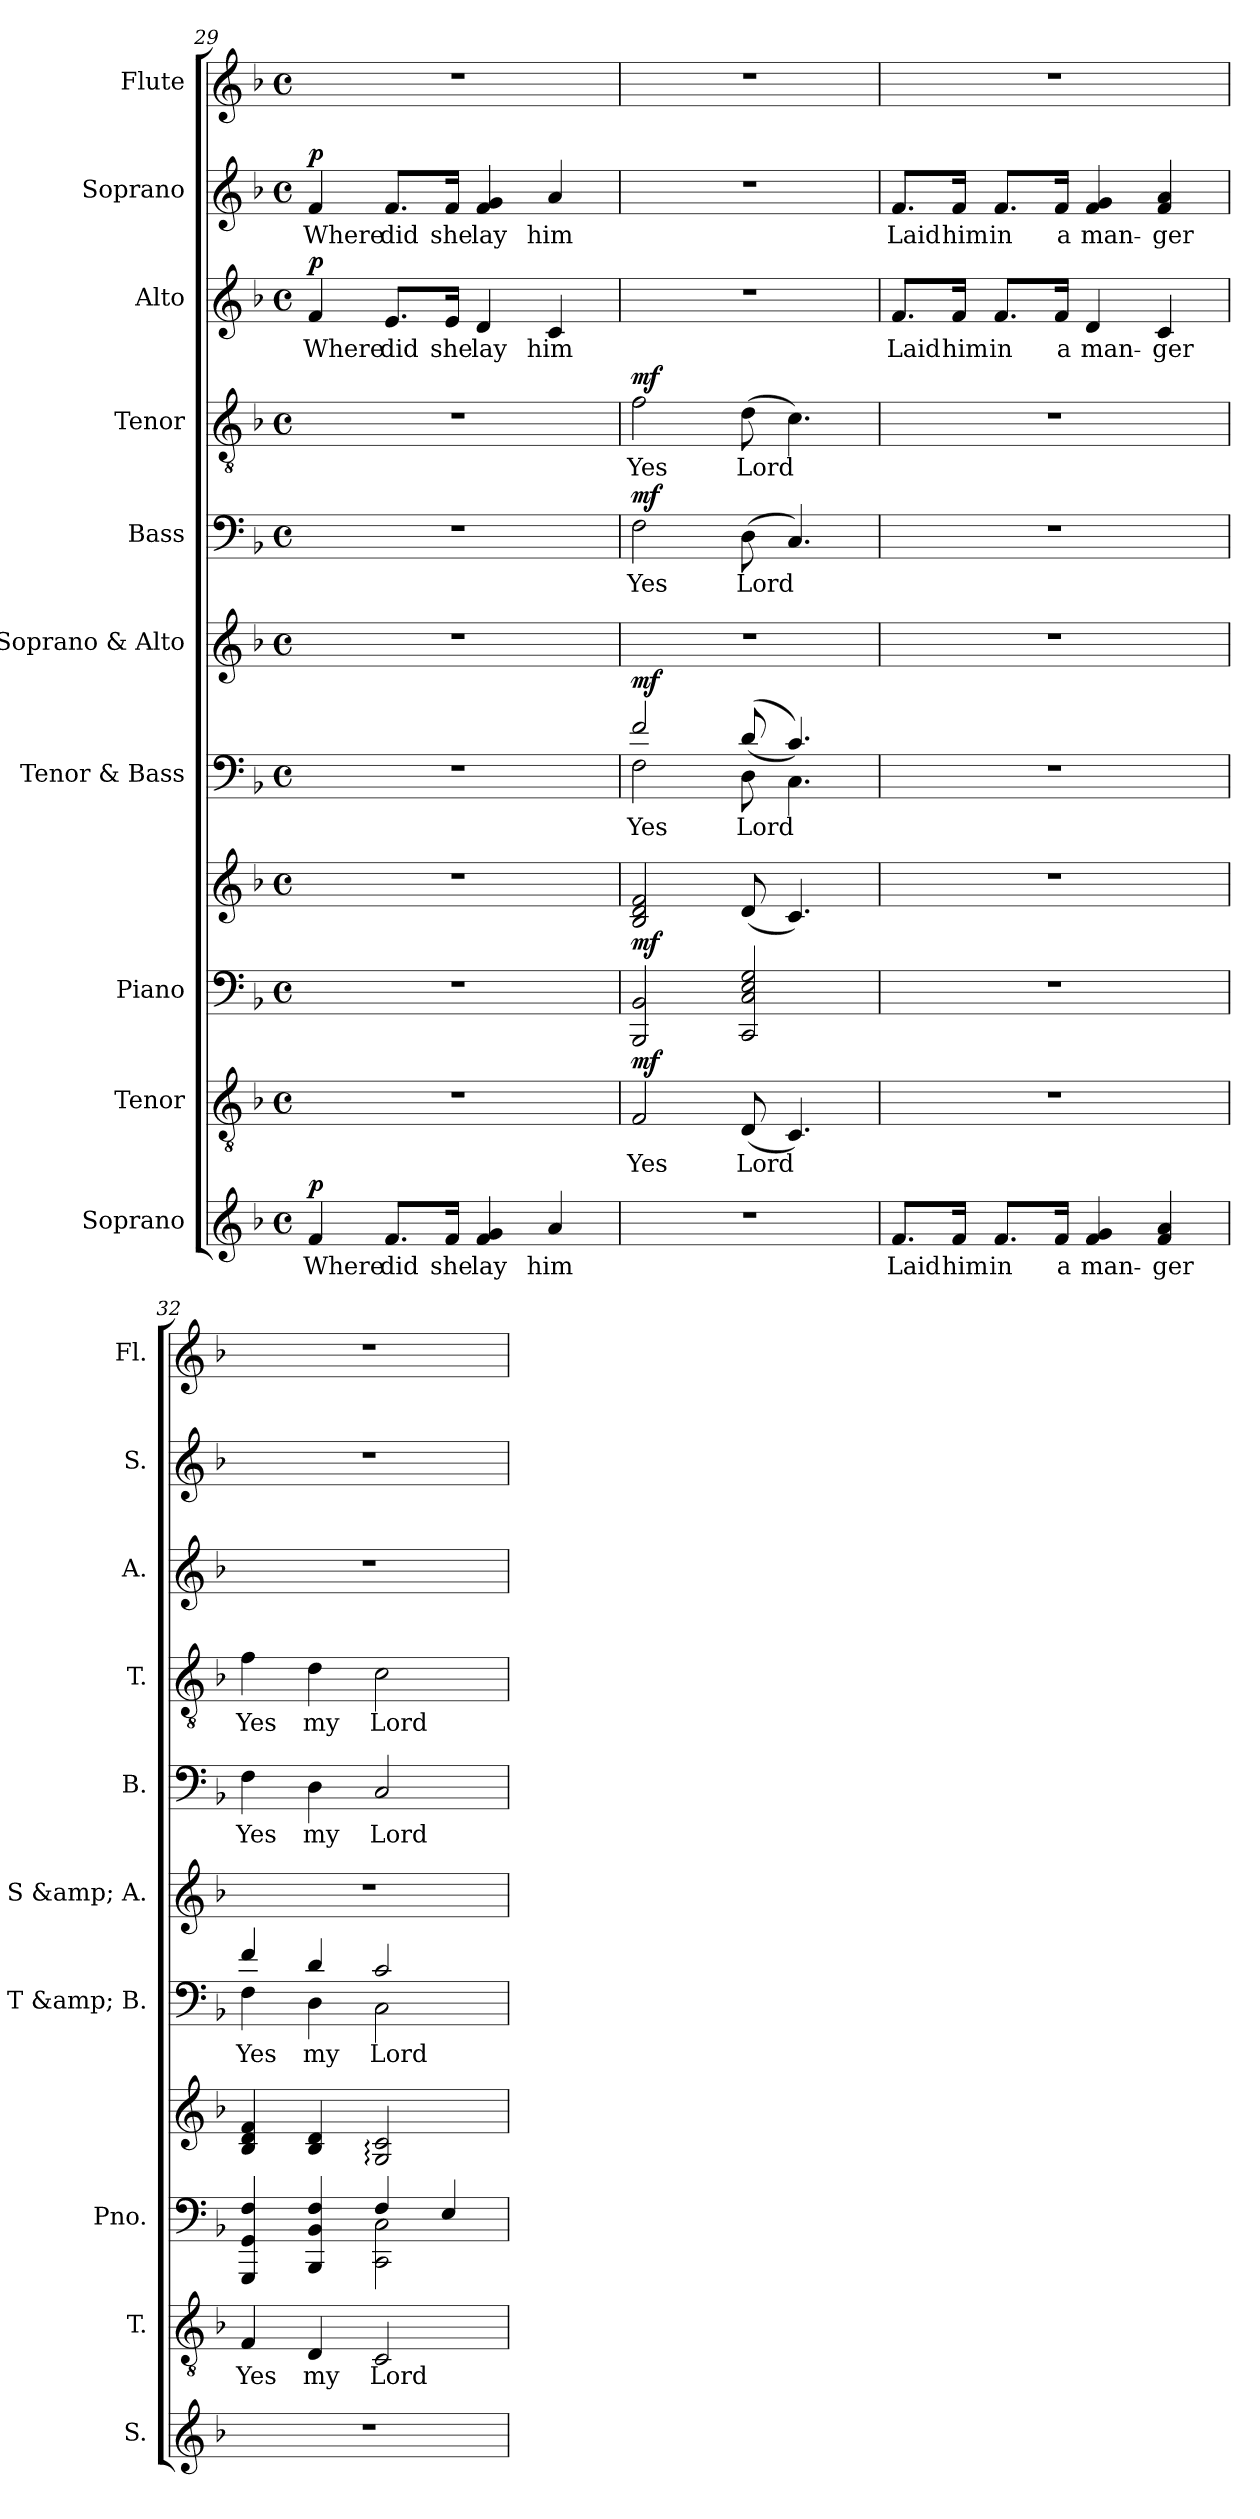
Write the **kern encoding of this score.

**kern	**text	**dynam	**kern	**text	**dynam	**kern	**kern	**dynam	**kern	**text	**dynam	**kern	**kern	**text	**dynam	**kern	**text	**dynam	**kern	**text	**dynam	**kern	**text	**dynam	**kern
*part10	*part10	*part10	*part9	*part9	*part9	*part8	*part8	*part8	*part7	*part7	*part7	*part6	*part5	*part5	*part5	*part4	*part4	*part4	*part3	*part3	*part3	*part2	*part2	*part2	*part1
*staff11	*staff11	*staff11	*staff10	*staff10	*staff10	*staff9	*staff8	*staff8/9	*staff7	*staff7	*staff7	*staff6	*staff5	*staff5	*staff5	*staff4	*staff4	*staff4	*staff3	*staff3	*staff3	*staff2	*staff2	*staff2	*staff1
*I"Soprano	*	*	*I"Tenor	*	*	*I"Piano	*	*	*I"Tenor &amp; Bass	*	*	*I"Soprano &amp; Alto	*I"Bass	*	*	*I"Tenor	*	*	*I"Alto	*	*	*I"Soprano	*	*	*I"Flute
*I'S.	*	*	*I'T.	*	*	*I'Pno.	*	*	*I'T &amp; B.	*	*	*I'S &amp; A.	*I'B.	*	*	*I'T.	*	*	*I'A.	*	*	*I'S.	*	*	*I'Fl.
*clefG2	*	*	*clefGv2	*	*	*clefF4	*clefG2	*	*clefF4	*	*	*clefG2	*clefF4	*	*	*clefGv2	*	*	*clefG2	*	*	*clefG2	*	*	*clefG2
*k[b-]	*	*	*k[b-]	*	*	*k[b-]	*k[b-]	*	*k[b-]	*	*	*k[b-]	*k[b-]	*	*	*k[b-]	*	*	*k[b-]	*	*	*k[b-]	*	*	*k[b-]
*M4/4	*	*	*M4/4	*	*	*M4/4	*M4/4	*	*M4/4	*	*	*M4/4	*M4/4	*	*	*M4/4	*	*	*M4/4	*	*	*M4/4	*	*	*M4/4
*met(c)	*	*	*met(c)	*	*	*met(c)	*met(c)	*	*met(c)	*	*	*met(c)	*met(c)	*	*	*met(c)	*	*	*met(c)	*	*	*met(c)	*	*	*met(c)
=29	=29	=29	=29	=29	=29	=29	=29	=29	=29	=29	=29	=29	=29	=29	=29	=29	=29	=29	=29	=29	=29	=29	=29	=29	=29
!	!	!LO:DY:a	!	!	!	!	!	!	!	!	!	!	!	!	!	!	!	!	!	!LO:LY:b	!LO:DY:a	!	!LO:LY:b	!LO:DY:a	!
4f/	Where	p	1r	.	.	1r	1r	.	1r	.	.	1r	1r	.	.	1r	.	.	4f/	Where	p	4f/	Where	p	1r
!	!	!	!	!	!	!	!	!	!	!	!	!	!	!	!	!	!	!	!	!LO:LY:b	!	!	!LO:LY:b	!	!
8.f/L	did	.	.	.	.	.	.	.	.	.	.	.	.	.	.	.	.	.	8.e/L	did	.	8.f/L	did	.	.
!	!	!	!	!	!	!	!	!	!	!	!	!	!	!	!	!	!	!	!	!LO:LY:b	!	!	!LO:LY:b	!	!
16f/Jk	she	.	.	.	.	.	.	.	.	.	.	.	.	.	.	.	.	.	16e/Jk	she	.	16f/Jk	she	.	.
!	!	!	!	!	!	!	!	!	!	!	!	!	!	!	!	!	!	!	!	!LO:LY:b	!	!	!LO:LY:b	!	!
4f/ 4g/	lay	.	.	.	.	.	.	.	.	.	.	.	.	.	.	.	.	.	4d/	lay	.	4f/ 4g/	lay	.	.
!	!	!	!	!	!	!	!	!	!	!	!	!	!	!	!	!	!	!	!	!LO:LY:b	!	!	!LO:LY:b	!	!
4a/	him	.	.	.	.	.	.	.	.	.	.	.	.	.	.	.	.	.	4c/	him	.	4a/	him	.	.
=30	=30	=30	=30	=30	=30	=30	=30	=30	=30	=30	=30	=30	=30	=30	=30	=30	=30	=30	=30	=30	=30	=30	=30	=30	=30
*	*	*	*	*	*	*	*	*	*^	*	*	*	*	*	*	*	*	*	*	*	*	*	*	*	*
!	!	!	!	!	!LO:DY:a	!	!	!LO:DY:b	!	!	!	!LO:DY:a	!	!	!LO:LY:b	!LO:DY:a	!	!LO:LY:b	!LO:DY:a	!	!	!	!	!	!	!
1r	.	.	2F/	Yes	mf	2BBB-/ 2BB-/	2B-/ 2d/ 2f/	mf	2f/	2F\	Yes	mf	1r	2F\	Yes	mf	2f\	Yes	mf	1r	.	.	1r	.	.	1r
!	!	!	!	!	!	!	!	!	!	!	!	!	!	!	!LO:LY:b	!	!	!LO:LY:b	!	!	!	!	!	!	!	!
.	.	.	(<8D/	Lord	.	2CC/ 2C/ 2E/ 2G/	(<8d:/	.	(>(>8d/	8D\	Lord	.	.	(>8D\	Lord	.	(>8d\	Lord	.	.	.	.	.	.	.	.
.	.	.	4.C/)	.	.	.	4.c/)	.	4.c/))	4.C\	.	.	.	4.C/)	.	.	4.c\)	.	.	.	.	.	.	.	.	.
=31	=31	=31	=31	=31	=31	=31	=31	=31	=31	=31	=31	=31	=31	=31	=31	=31	=31	=31	=31	=31	=31	=31	=31	=31	=31	=31
!	!	!	!	!	!	!	!	!	!	!	!	!	!	!	!	!	!	!	!	!	!LO:LY:b	!	!	!LO:LY:b	!	!
*	*	*	*	*	*	*	*	*	*v	*v	*	*	*	*	*	*	*	*	*	*	*	*	*	*	*	*
8.f/L	Laid	.	1r	.	.	1r	1r	.	1r	.	.	1r	1r	.	.	1r	.	.	8.f/L	Laid	.	8.f/L	Laid	.	1r
!	!	!	!	!	!	!	!	!	!	!	!	!	!	!	!	!	!	!	!	!LO:LY:b	!	!	!LO:LY:b	!	!
16f/Jk	him	.	.	.	.	.	.	.	.	.	.	.	.	.	.	.	.	.	16f/Jk	him	.	16f/Jk	him	.	.
!	!	!	!	!	!	!	!	!	!	!	!	!	!	!	!	!	!	!	!	!LO:LY:b	!	!	!LO:LY:b	!	!
8.f/L	in	.	.	.	.	.	.	.	.	.	.	.	.	.	.	.	.	.	8.f/L	in	.	8.f/L	in	.	.
!	!	!	!	!	!	!	!	!	!	!	!	!	!	!	!	!	!	!	!	!LO:LY:b	!	!	!LO:LY:b	!	!
16f/Jk	a	.	.	.	.	.	.	.	.	.	.	.	.	.	.	.	.	.	16f/Jk	a	.	16f/Jk	a	.	.
!	!	!	!	!	!	!	!	!	!	!	!	!	!	!	!	!	!	!	!	!LO:LY:b	!	!	!LO:LY:b	!	!
4f/ 4g/	man-	.	.	.	.	.	.	.	.	.	.	.	.	.	.	.	.	.	4d/	man-	.	4f/ 4g/	man-	.	.
!	!	!	!	!	!	!	!	!	!	!	!	!	!	!	!	!	!	!	!	!LO:LY:b	!	!	!LO:LY:b	!	!
4f/ 4a/	-ger	.	.	.	.	.	.	.	.	.	.	.	.	.	.	.	.	.	4c/	-ger	.	4f/ 4a/	-ger	.	.
=32	=32	=32	=32	=32	=32	=32	=32	=32	=32	=32	=32	=32	=32	=32	=32	=32	=32	=32	=32	=32	=32	=32	=32	=32	=32
*	*	*	*	*	*	*^	*	*	*^	*	*	*	*	*	*	*	*	*	*	*	*	*	*	*	*
!	!	!	!	!	!	!	!	!	!	!	!	!	!	!	!	!LO:LY:b	!	!	!LO:LY:b	!	!	!	!	!	!	!	!
1r	.	.	4F/	Yes	.	4GGG/ 4GG/ 4F/	2ryy	4B-/ 4d/ 4f/	.	4f/	4F\	Yes	.	1r	4F\	Yes	.	4f\	Yes	.	1r	.	.	1r	.	.	1r
!	!	!	!	!	!	!	!	!	!	!	!	!	!	!	!	!LO:LY:b	!	!	!LO:LY:b	!	!	!	!	!	!	!	!
.	.	.	4D/	my	.	4BBB-/ 4BB-/ 4F/	.	4B-/ 4d/	.	4d/	4D\	my	.	.	4D\	my	.	4d\	my	.	.	.	.	.	.	.	.
!	!	!	!	!	!	!	!	!	!	!	!	!	!	!	!	!LO:LY:b	!	!	!LO:LY:b	!	!	!	!	!	!	!	!
.	.	.	2C/	Lord	.	4F/	2CC\ 2C\	2G/: 2c/:	.	2c/	2C\	Lord	.	.	2C/	Lord	.	2c\	Lord	.	.	.	.	.	.	.	.
.	.	.	.	.	.	4E/	.	.	.	.	.	.	.	.	.	.	.	.	.	.	.	.	.	.	.	.	.
*	*	*	*	*	*	*v	*v	*	*	*v	*v	*	*	*	*	*	*	*	*	*	*	*	*	*	*	*	*
=	=	=	=	=	=	=	=	=	=	=	=	=	=	=	=	=	=	=	=	=	=	=	=	=	=
*-	*-	*-	*-	*-	*-	*-	*-	*-	*-	*-	*-	*-	*-	*-	*-	*-	*-	*-	*-	*-	*-	*-	*-	*-	*-
